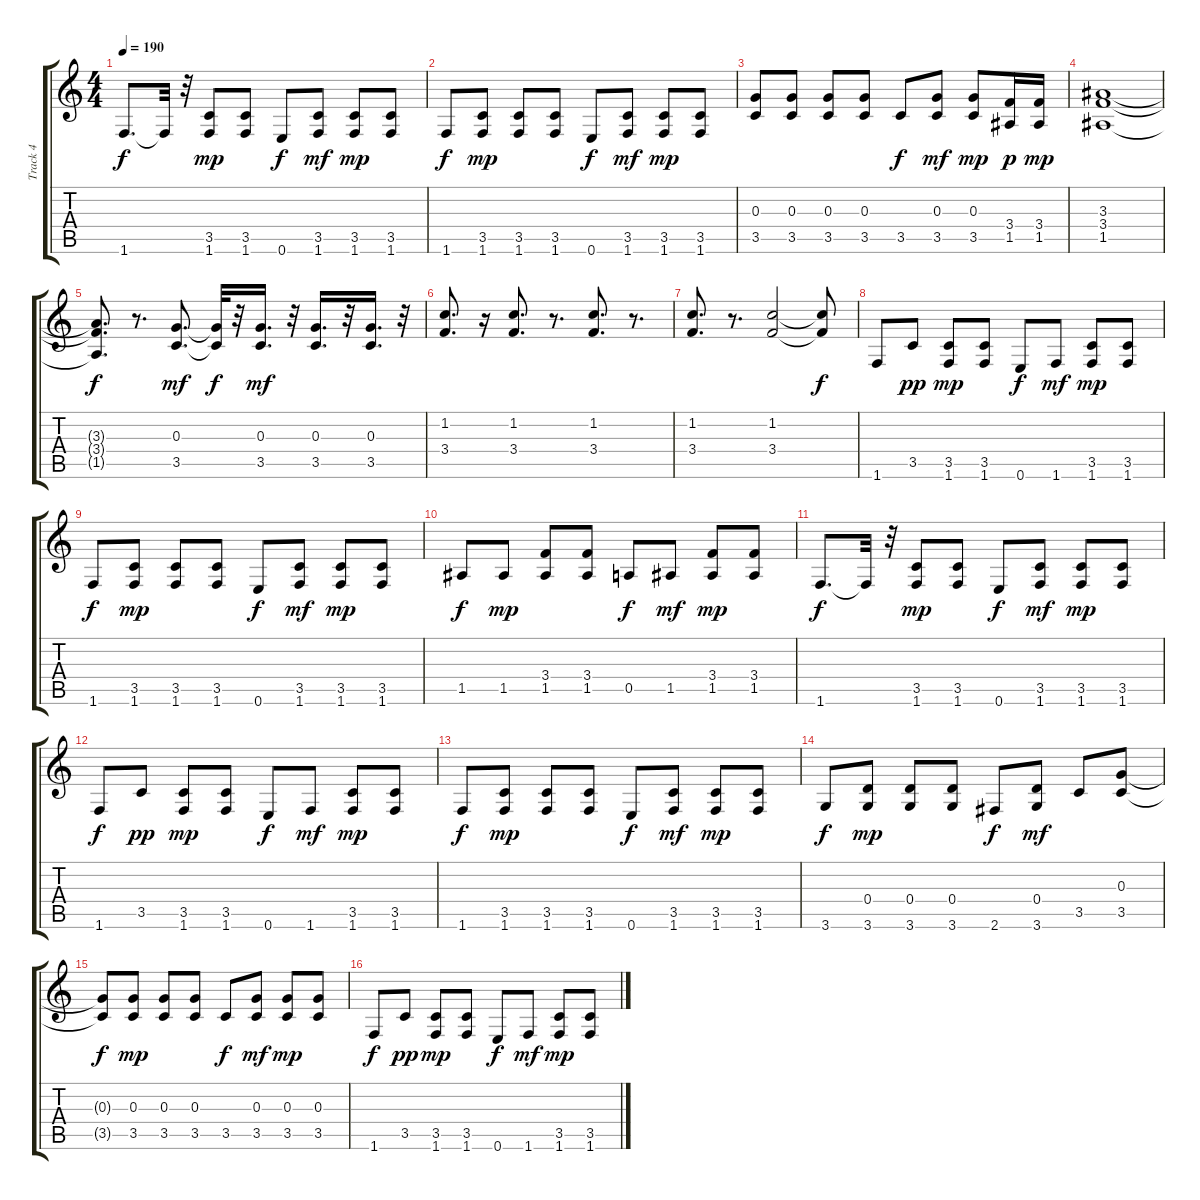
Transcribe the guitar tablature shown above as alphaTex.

\track ("Track 4" "Track 4") {instrument distortionguitar}
\staff {score tabs}
\tuning (E4 B3 G3 D3 A2 E2) {hide}
\ts (4 4)
\tempo 190
\clef g2
\ks c
1.6.8{d dy f} 1.6{t}.32 r.32 (3.5 1.6).8{dy mp} (3.5 1.6).8 0.6.8{dy f} (3.5 1.6).8{dy mf} (3.5 1.6).8{dy mp} (3.5 1.6).8 |
1.6.8{dy f} (3.5 1.6).8{dy mp} (3.5 1.6).8 (3.5 1.6).8 0.6.8{dy f} (3.5 1.6).8{dy mf} (3.5 1.6).8{dy mp} (3.5 1.6).8 |
(0.3 3.5).8 (0.3 3.5).8 (0.3 3.5).8 (0.3 3.5).8 3.5.8{dy f} (0.3 3.5).8{dy mf} (0.3 3.5).8{dy mp} (3.4 1.5).16{dy p} (3.4 1.5).16{dy mp} |
(3.3 3.4 1.5).1 |
(3.3{t} 3.4{t} 1.5{t}).8{d dy f} r.8{d} (0.3 3.5).8{d dy mf} (0.3{t} 3.5{t}).32{dy f} r.32 (0.3 3.5).16{d dy mf} r.32 (0.3 3.5).16{d} r.32 (0.3 3.5).16{d} r.32 |
(1.2 3.4).8{d} r.16 (1.2 3.4).8{d} r.8{d} (1.2 3.4).8{d} r.8{d} |
(1.2 3.4).8{d} r.8{d} (1.2 3.4).2 (1.2{t} 3.4{t}).8{dy f} |
1.6.8 3.5.8{dy pp} (3.5 1.6).8{dy mp} (3.5 1.6).8 0.6.8{dy f} 1.6.8{dy mf} (3.5 1.6).8{dy mp} (3.5 1.6).8 |
1.6.8{dy f} (3.5 1.6).8{dy mp} (3.5 1.6).8 (3.5 1.6).8 0.6.8{dy f} (3.5 1.6).8{dy mf} (3.5 1.6).8{dy mp} (3.5 1.6).8 |
1.5.8{dy f} 1.5.8{dy mp} (3.4 1.5).8 (3.4 1.5).8 0.5.8{dy f} 1.5.8{dy mf} (3.4 1.5).8{dy mp} (3.4 1.5).8 |
1.6.8{d dy f} 1.6{t}.32 r.32 (3.5 1.6).8{dy mp} (3.5 1.6).8 0.6.8{dy f} (3.5 1.6).8{dy mf} (3.5 1.6).8{dy mp} (3.5 1.6).8 |
1.6.8{dy f} 3.5.8{dy pp} (3.5 1.6).8{dy mp} (3.5 1.6).8 0.6.8{dy f} 1.6.8{dy mf} (3.5 1.6).8{dy mp} (3.5 1.6).8 |
1.6.8{dy f} (3.5 1.6).8{dy mp} (3.5 1.6).8 (3.5 1.6).8 0.6.8{dy f} (3.5 1.6).8{dy mf} (3.5 1.6).8{dy mp} (3.5 1.6).8 |
3.6.8{dy f} (0.4 3.6).8{dy mp} (0.4 3.6).8 (0.4 3.6).8 2.6.8{dy f} (0.4 3.6).8{dy mf} 3.5.8 (0.3 3.5).8 |
(0.3{t} 3.5{t}).8{dy f} (0.3 3.5).8{dy mp} (0.3 3.5).8 (0.3 3.5).8 3.5.8{dy f} (0.3 3.5).8{dy mf} (0.3 3.5).8{dy mp} (0.3 3.5).8 |
1.6.8{dy f} 3.5.8{dy pp} (3.5 1.6).8{dy mp} (3.5 1.6).8 0.6.8{dy f} 1.6.8{dy mf} (3.5 1.6).8{dy mp} (3.5 1.6).8
